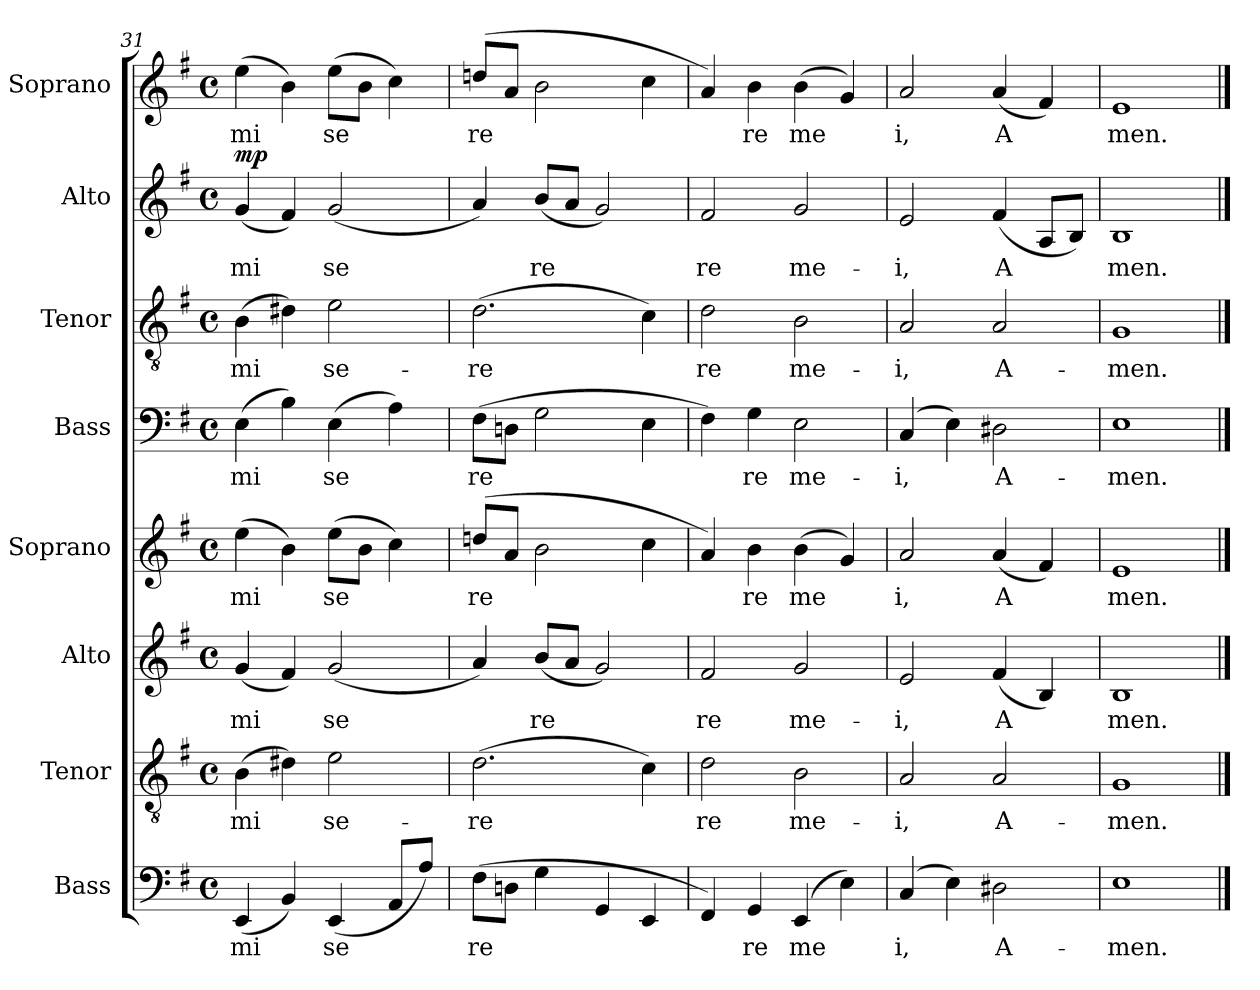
**kern	**text	**kern	**text	**kern	**text	**kern	**text	**kern	**text	**kern	**text	**kern	**text	**dynam	**kern	**text
*part8	*part8	*part7	*part7	*part6	*part6	*part5	*part5	*part4	*part4	*part3	*part3	*part2	*part2	*part2	*part1	*part1
*staff8	*staff8	*staff7	*staff7	*staff6	*staff6	*staff5	*staff5	*staff4	*staff4	*staff3	*staff3	*staff2	*staff2	*staff2	*staff1	*staff1
*I"Bass	*	*I"Tenor	*	*I"Alto	*	*I"Soprano	*	*I"Bass	*	*I"Tenor	*	*I"Alto	*	*	*I"Soprano	*
*I'B.	*	*I'T.	*	*I'A.	*	*I'S.	*	*I'B.	*	*I'T.	*	*I'A.	*	*	*I'S.	*
*clefF4	*	*clefGv2	*	*clefG2	*	*clefG2	*	*clefF4	*	*clefGv2	*	*clefG2	*	*	*clefG2	*
*k[f#]	*	*k[f#]	*	*k[f#]	*	*k[f#]	*	*k[f#]	*	*k[f#]	*	*k[f#]	*	*	*k[f#]	*
*G:	*	*G:	*	*G:	*	*G:	*	*G:	*	*G:	*	*G:	*	*	*G:	*
*M4/4	*	*M4/4	*	*M4/4	*	*M4/4	*	*M4/4	*	*M4/4	*	*M4/4	*	*	*M4/4	*
*met(c)	*	*met(c)	*	*met(c)	*	*met(c)	*	*met(c)	*	*met(c)	*	*met(c)	*	*	*met(c)	*
=31	=31	=31	=31	=31	=31	=31	=31	=31	=31	=31	=31	=31	=31	=31	=31	=31
!	!LO:LY:b:cj	!	!LO:LY:b:cj	!	!LO:LY:b:cj	!	!LO:LY:b:cj	!	!LO:LY:b:cj	!	!LO:LY:b:cj	!	!LO:LY:b:cj	!LO:DY:a	!	!LO:LY:b:cj
(<4EE/	mi-	(>4B\	mi-	(>4g/	mi-	(>4ee\	mi-	(>4E\	mi-	(>4B\	mi-	(>4g/	mi-	mp	(>4ee\	mi-
!	!LO:LY:b:cj	!	!LO:LY:b:cj	!	!LO:LY:b:cj	!	!LO:LY:b:cj	!	!LO:LY:b:cj	!	!LO:LY:b:cj	!	!LO:LY:b:cj	!	!	!LO:LY:b:cj
4BB/)	--	4d#X\)	-	4f#/)	-	4b\)	--	4B\)	--	4d#X\)	--	4f#/)	--	.	4b\)	--
!	!LO:LY:b:cj	!	!LO:LY:b:cj	!	!LO:LY:b:cj	!	!LO:LY:b:cj	!	!LO:LY:b:cj	!	!LO:LY:b:cj	!	!LO:LY:b:cj	!	!	!LO:LY:b:cj
(>4EE/	-se-	2e\	se-	(>2g/	se	(>8ee\L	-se-	(>4E\	-se-	2e\	-se-	(>2g/	-se	.	(>8ee\L	-se-
!	!	!	!	!	!	!	!LO:LY:b:cj	!	!	!	!	!	!	!	!	!LO:LY:b:cj
.	.	.	.	.	.	8b\J	--	.	.	.	.	.	.	.	8b\J	--
!	!LO:LY:b:cj	!	!	!	!	!	!LO:LY:b:cj	!	!LO:LY:b:cj	!	!	!	!	!	!	!LO:LY:b:cj
8AA/L	--	.	.	.	.	4cc\)	--	4A\)	--	.	.	.	.	.	4cc\)	--
!	!LO:LY:b:cj	!	!	!	!	!	!	!	!	!	!	!	!	!	!	!
8A/J)	--	.	.	.	.	.	.	.	.	.	.	.	.	.	.	.
!!LO:PB:g=z
=32	=32	=32	=32	=32	=32	=32	=32	=32	=32	=32	=32	=32	=32	=32	=32	=32
!	!LO:LY:b:cj	!	!LO:LY:b:cj	!	!LO:LY:b:cj	!	!LO:LY:b:cj	!	!LO:LY:b:cj	!	!LO:LY:b:cj	!	!LO:LY:b:cj	!	!	!LO:LY:b:cj
(>8F#\L	-re-	(>2.d\	-re-	4a/)	.	(>8ddn/L	-re-	(>8F#\L	-re-	(>2.d\	-re-	4a/)	.	.	(>8ddn/L	-re-
!	!LO:LY:b:cj	!	!	!	!	!	!LO:LY:b:cj	!	!LO:LY:b:cj	!	!	!	!	!	!	!LO:LY:b:cj
8Dn\J	--	.	.	.	.	8a/J	--	8Dn\J	--	.	.	.	.	.	8a/J	--
!	!LO:LY:b:cj	!	!	!	!LO:LY:b:cj	!	!LO:LY:b:cj	!	!LO:LY:b:cj	!	!	!	!LO:LY:b:cj	!	!	!LO:LY:b:cj
4G\	--	.	.	(>8b/L	re-	2b\	--	2G\	--	.	.	(>8b/L	re-	.	2b\	--
!	!	!	!	!	!LO:LY:b:cj	!	!	!	!	!	!	!	!LO:LY:b:cj	!	!	!
.	.	.	.	8a/J	--	.	.	.	.	.	.	8a/J	--	.	.	.
!	!LO:LY:b:cj	!	!	!	!LO:LY:b:cj	!	!	!	!	!	!	!	!LO:LY:b:cj	!	!	!
4GG/	--	.	.	2g/)	--	.	.	.	.	.	.	2g/)	--	.	.	.
!	!LO:LY:b:cj	!	!LO:LY:b:cj	!	!	!	!LO:LY:b:cj	!	!LO:LY:b:cj	!	!LO:LY:b:cj	!	!	!	!	!LO:LY:b:cj
4EE/	--	4c\)	--	.	.	4cc\	--	4E\	--	4c\)	--	.	.	.	4cc\	--
=33	=33	=33	=33	=33	=33	=33	=33	=33	=33	=33	=33	=33	=33	=33	=33	=33
!	!LO:LY:b:cj	!	!LO:LY:b:cj	!	!LO:LY:b:cj	!	!LO:LY:b:cj	!	!LO:LY:b:cj	!	!LO:LY:b:cj	!	!LO:LY:b:cj	!	!	!LO:LY:b:cj
4FF#/)	--	2d\	-re	2f#/	-re	4a/)	--	4F#\)	--	2d\	-re	2f#/	-re	.	4a/)	--
!	!LO:LY:b:cj	!	!	!	!	!	!LO:LY:b:cj	!	!LO:LY:b:cj	!	!	!	!	!	!	!LO:LY:b:cj
4GG/	-re	.	.	.	.	4b\	-re	4G\	-re	.	.	.	.	.	4b\	-re
!	!LO:LY:b:cj	!	!LO:LY:b:cj	!	!LO:LY:b:cj	!	!LO:LY:b:cj	!	!LO:LY:b:cj	!	!LO:LY:b:cj	!	!LO:LY:b:cj	!	!	!LO:LY:b:cj
(>4EE/	me-	2B\	me-	2g/	me-	(>4b\	me-	2E\	me-	2B\	me-	2g/	me-	.	(>4b\	me-
!	!LO:LY:b:cj	!	!	!	!	!	!LO:LY:b:cj	!	!	!	!	!	!	!	!	!LO:LY:b:cj
4E\)	--	.	.	.	.	4g/)	--	.	.	.	.	.	.	.	4g/)	--
=34	=34	=34	=34	=34	=34	=34	=34	=34	=34	=34	=34	=34	=34	=34	=34	=34
!	!LO:LY:b:cj	!	!LO:LY:b:cj	!	!LO:LY:b:cj	!	!LO:LY:b:cj	!	!LO:LY:b:cj	!	!LO:LY:b:cj	!	!LO:LY:b:cj	!	!	!LO:LY:b:cj
(>4C/	-i,	2A/	-i,	2e/	-i,	2a/	-i,	(>4C/	-i,	2A/	-i,	2e/	-i,	.	2a/	-i,
!	!LO:LY:b:cj	!	!	!	!	!	!	!	!LO:LY:b:cj	!	!	!	!	!	!	!
4E\)	.	.	.	.	.	.	.	4E\)	.	.	.	.	.	.	.	.
!	!LO:LY:b:cj	!	!LO:LY:b:cj	!	!LO:LY:b:cj	!	!LO:LY:b:cj	!	!LO:LY:b:cj	!	!LO:LY:b:cj	!	!LO:LY:b:cj	!	!	!LO:LY:b:cj
2D#X\	A-	2A/	A-	(>4f#/	A-	(>4a/	A-	2D#X\	A-	2A/	A-	(>4f#/	A-	.	(>4a/	A-
!	!	!	!	!	!LO:LY:b:cj	!	!LO:LY:b:cj	!	!	!	!	!	!LO:LY:b:cj	!	!	!LO:LY:b:cj
.	.	.	.	4B/)	--	4f#/)	--	.	.	.	.	8A/L	--	.	4f#/)	--
!	!	!	!	!	!	!	!	!	!	!	!	!	!LO:LY:b:cj	!	!	!
.	.	.	.	.	.	.	.	.	.	.	.	8B/J)	--	.	.	.
=35	=35	=35	=35	=35	=35	=35	=35	=35	=35	=35	=35	=35	=35	=35	=35	=35
!	!LO:LY:b:cj	!	!LO:LY:b:cj	!	!LO:LY:b:cj	!	!LO:LY:b:cj	!	!LO:LY:b:cj	!	!LO:LY:b:cj	!	!LO:LY:b:cj	!	!	!LO:LY:b:cj
1E	-men.	1G	-men.	1B	-men.	1e	-men.	1E	-men.	1G	-men.	1B	-men.	.	1e	-men.
==	==	==	==	==	==	==	==	==	==	==	==	==	==	==	==	==
*-	*-	*-	*-	*-	*-	*-	*-	*-	*-	*-	*-	*-	*-	*-	*-	*-
